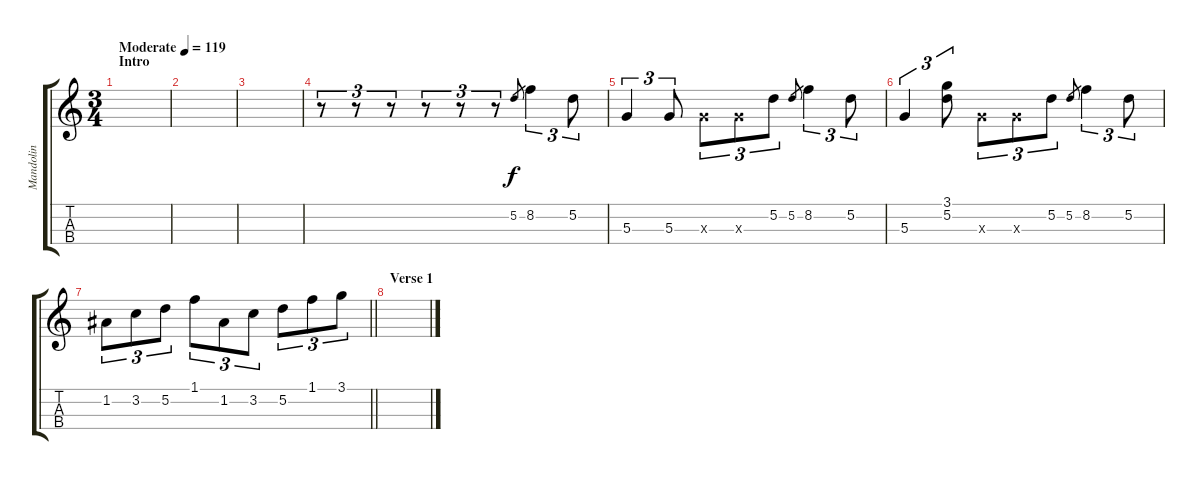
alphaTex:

\track ("Mandolin" "Mandolin") {instrument acousticguitarsteel}
\staff {score tabs}
\tuning (E4 A3 D3 G2) {hide}
\ts (3 4)
\section ("" "Intro")
\tempo (119 "Moderate")
\clef g2
\ks c
|
|
|
r.8{tu (3 2)} r.8{tu (3 2)} r.8{tu (3 2)} r.8{tu (3 2)} r.8{tu (3 2)} r.8{tu (3 2)} 5.2.8{gr} 8.2.4{tu (3 2)} 5.2.8{tu (3 2)} |
5.3.4{tu (3 2)} 5.3.8{tu (3 2)} 5.3{x}.8{tu (3 2)} 5.3{x}.8{tu (3 2)} 5.2.8{tu (3 2)} 5.2.8{gr} 8.2.4{tu (3 2)} 5.2.8{tu (3 2)} |
5.3.4{tu (3 2)} (3.1 5.2).8{tu (3 2)} 5.3{x}.8{tu (3 2)} 5.3{x}.8{tu (3 2)} 5.2.8{tu (3 2)} 5.2.8{gr} 8.2.4{tu (3 2)} 5.2.8{tu (3 2)} |
\barLineRight lightlight
1.2.8{tu (3 2)} 3.2.8{tu (3 2)} 5.2.8{tu (3 2)} 1.1.8{tu (3 2)} 1.2.8{tu (3 2)} 3.2.8{tu (3 2)} 5.2.8{tu (3 2)} 1.1.8{tu (3 2)} 3.1.8{tu (3 2)} |
\section ("" "Verse 1")
